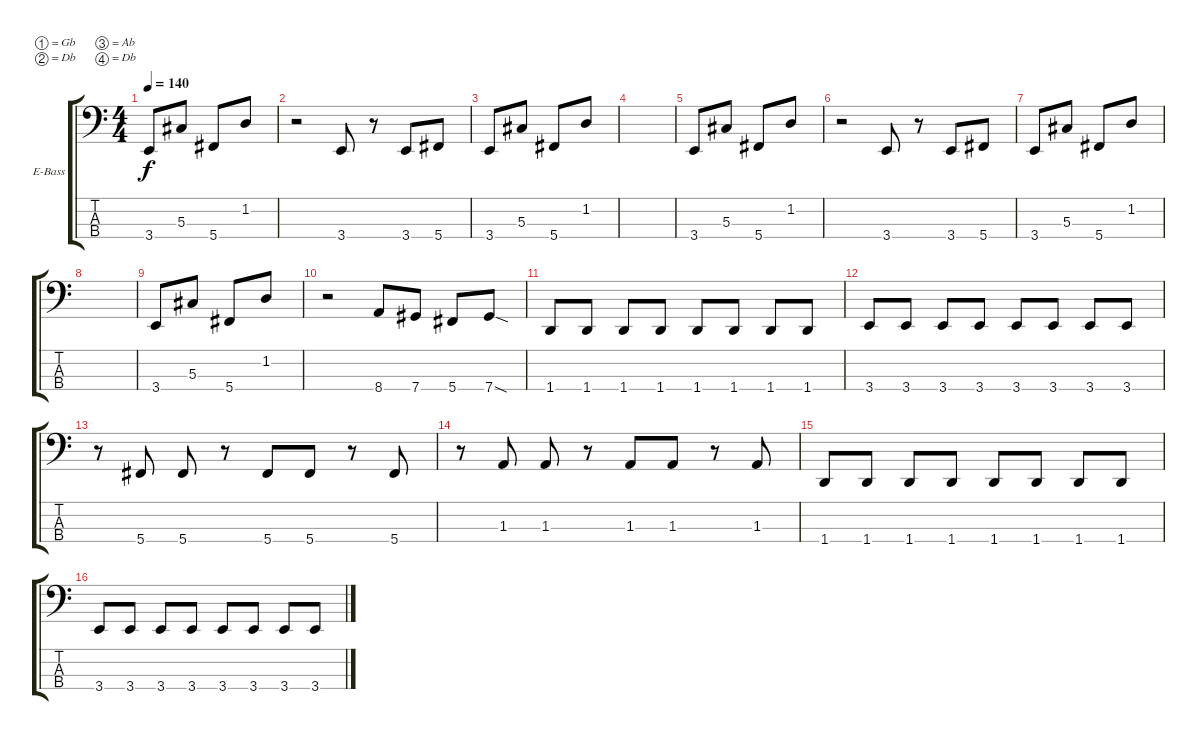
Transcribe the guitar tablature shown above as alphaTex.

\bracketExtendMode groupsimilarinstruments
\firstSystemTrackNameOrientation horizontal
\otherSystemsTrackNameOrientation horizontal
\track ("Jorel Decker - bass" "E-Bass") {instrument electricbassfinger}
\staff {score tabs}
\tuning (Gb2 Db2 Ab1 Db1)
\ts (4 4)
\tempo 140
\clef f4
\ks c
3.4.8{dy f} 5.3.8 5.4.8 1.2.8 |
r.2 3.4.8 r.8 3.4.8 5.4.8 |
3.4.8 5.3.8 5.4.8 1.2.8 |
|
3.4.8 5.3.8 5.4.8 1.2.8 |
r.2 3.4.8 r.8 3.4.8 5.4.8 |
3.4.8 5.3.8 5.4.8 1.2.8 |
|
3.4.8 5.3.8 5.4.8 1.2.8 |
r.2 8.4.8 7.4.8 5.4.8 7.4{sod}.8 |
1.4.8 1.4.8 1.4.8 1.4.8 1.4.8 1.4.8 1.4.8 1.4.8 |
3.4.8 3.4.8 3.4.8 3.4.8 3.4.8 3.4.8 3.4.8 3.4.8 |
r.8 5.4.8 5.4.8 r.8 5.4.8 5.4.8 r.8 5.4.8 |
r.8 1.3.8 1.3.8 r.8 1.3.8 1.3.8 r.8 1.3.8 |
1.4.8 1.4.8 1.4.8 1.4.8 1.4.8 1.4.8 1.4.8 1.4.8 |
3.4.8 3.4.8 3.4.8 3.4.8 3.4.8 3.4.8 3.4.8 3.4.8
